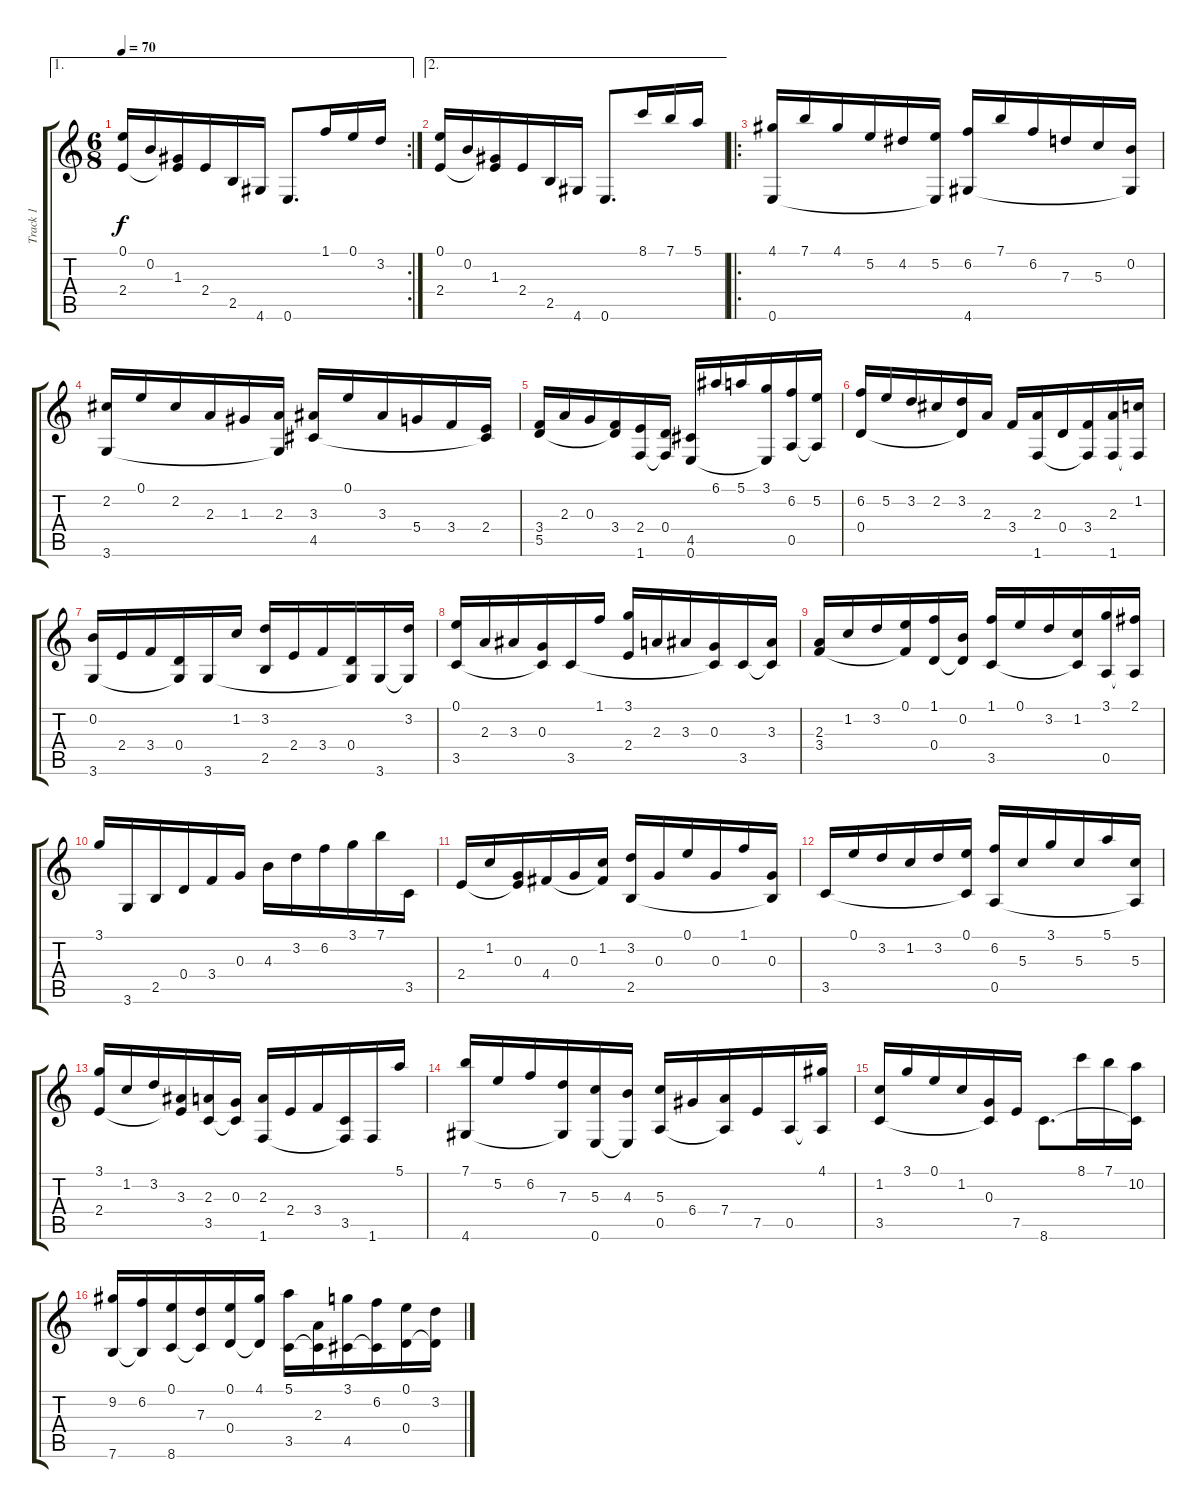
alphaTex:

\track ("Track 1" "Track 1") {instrument acousticguitarsteel}
\staff {score tabs}
\tuning (E4 B3 G3 D3 A2 E2) {hide}
\ae 1
\rc 2
\ts (6 8)
\tempo 70
\clef g2
\ks aminor
(0.1 2.4).16{dy f} 0.2.16 (1.3 2.4{t}).16 2.4.16 2.5.16 4.6.16 0.6.8{d} 1.1.16 0.1.16 3.2.16 |
\ae 2
(0.1 2.4).16 0.2.16 (1.3 2.4{t}).16 2.4.16 2.5.16 4.6.16 0.6.8{d} 8.1.16 7.1.16 5.1.16 |
\ro
(4.1 0.6).16 7.1.16 4.1.16 5.2.16 4.2.16 (5.2 0.6{t}).16 (6.2 4.6).16 7.1.16 6.2.16 7.3.16 5.3.16 (0.2 4.6{t}).16 |
(2.2 3.6).16 0.1.16 2.2.16 2.3.16 1.3.16 (2.3 3.6{t}).16 (3.3 4.5).16 0.1.16 3.3.16 5.4.16 3.4.16 (2.4 4.5{t}).16 |
(3.4 5.5).16 2.3.16 0.3.16 (3.4 5.5{t}).16 (2.4 1.6).16 (0.4 1.6{t}).16 (4.5 0.6).16 6.1.16 5.1.16 (3.1 0.6{t}).16 (6.2 0.5).16 (5.2 0.5{t}).16 |
(6.2 0.4).16 5.2.16 3.2.16 2.2.16 (3.2 0.4{t}).16 2.3.16 3.4.16 (2.3 1.6).16 0.4.16 (3.4 1.6{t}).16 (2.3 1.6).16 (1.2 1.6{t}).16 |
(0.2 3.6).16 2.4.16 3.4.16 (0.4 3.6{t}).16 3.6.16 1.2.16 (3.2 2.5).16 2.4.16 3.4.16 (0.4 3.6{t}).16 3.6.16 (3.2 3.6{t}).16 |
(0.1 3.5).16 2.3.16 3.3.16 (0.3 3.5{t}).16 3.5.16 1.1.16 (3.1 2.4).16 2.3.16 3.3.16 (0.3 3.5{t}).16 3.5.16 (3.3 3.5{t}).16 |
(2.3 3.4).16 1.2.16 3.2.16 (0.1 3.4{t}).16 (1.1 0.4).16 (0.2 0.4{t}).16 (1.1 3.5).16 0.1.16 3.2.16 (1.2 3.5{t}).16 (3.1 0.5).16 (2.1 0.5{t}).16 |
3.1.16 3.6.16 2.5.16 0.4.16 3.4.16 0.3.16 4.3.16 3.2.16 6.2.16 3.1.16 7.1.16 3.5.16 |
2.4.16 1.2.16 (0.3 2.4{t}).16 4.4.16 0.3.16 (1.2 4.4{t}).16 (3.2 2.5).16 0.3.16 0.1.16 0.3.16 1.1.16 (0.3 2.5{t}).16 |
3.5.16 0.1.16 3.2.16 1.2.16 3.2.16 (0.1 3.5{t}).16 (6.2 0.5).16 5.3.16 3.1.16 5.3.16 5.1.16 (5.3 0.5{t}).16 |
(3.1 2.4).16 1.2.16 3.2.16 (3.3 2.4{t}).16 (2.3 3.5).16 (0.3 3.5{t}).16 (2.3 1.6).16 2.4.16 3.4.16 (3.5 1.6{t}).16 1.6.16 5.1.16 |
(7.1 4.6).16 5.2.16 6.2.16 (7.3 4.6{t}).16 (5.3 0.6).16 (4.3 0.6{t}).16 (5.3 0.5).16 6.4.16 (7.4 0.5{t}).16 7.5.16 0.5.16 (4.1 0.5{t}).16 |
(1.2 3.5).16 3.1.16 0.1.16 1.2.16 (0.3 3.5{t}).16 7.5.16 8.6.8{d} 8.1.16 7.1.16 (10.2 8.6{t}).16 |
(9.2 7.6).16 (6.2 7.6{t}).16 (0.1 8.6).16 (7.3 8.6{t}).16 (0.1 0.4).16 (4.1 0.4{t}).16 (5.1 3.5).16 (2.3 3.5{t}).16 (3.1 4.5).16 (6.2 4.5{t}).16 (0.1 0.4).16 (3.2 0.4{t}).16
